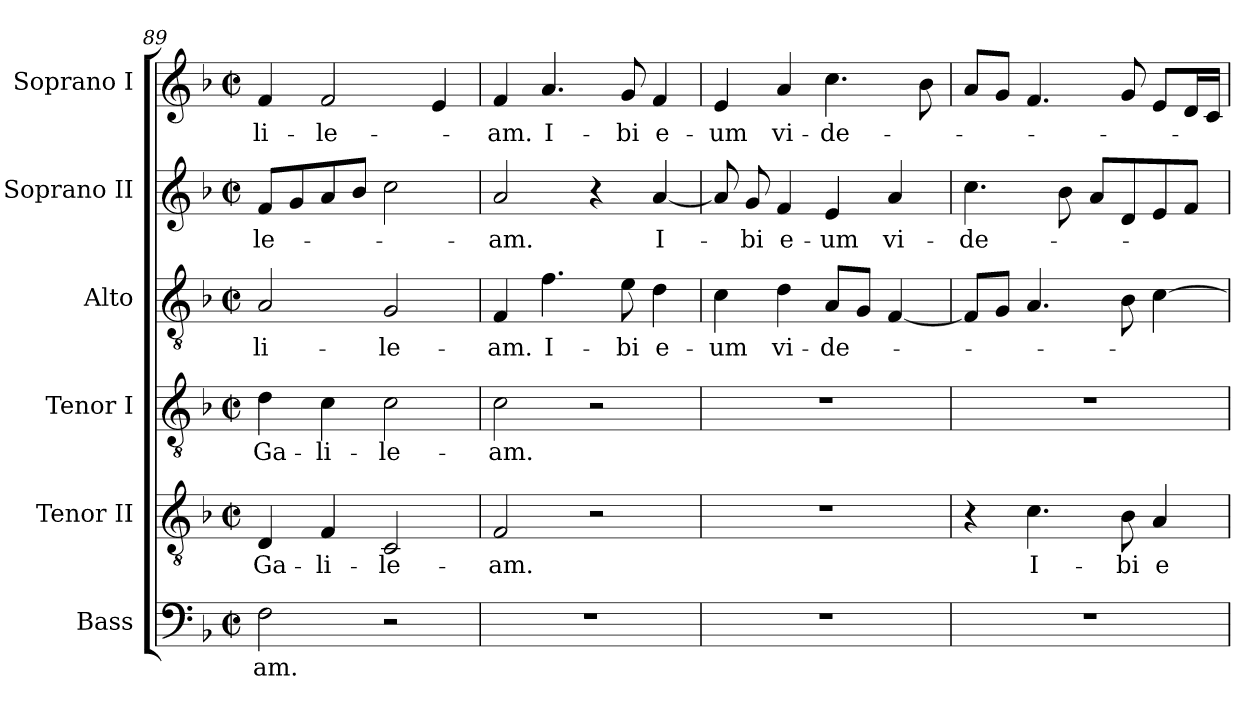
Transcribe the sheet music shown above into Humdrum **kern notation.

**kern	**text	**kern	**text	**kern	**text	**kern	**text	**kern	**text	**kern	**text
*part6	*part6	*part5	*part5	*part4	*part4	*part3	*part3	*part2	*part2	*part1	*part1
*staff6	*staff6	*staff5	*staff5	*staff4	*staff4	*staff3	*staff3	*staff2	*staff2	*staff1	*staff1
*I"Bass	*	*I"Tenor II	*	*I"Tenor I	*	*I"Alto	*	*I"Soprano II	*	*I"Soprano I	*
*I'B.	*	*I'T. II	*	*I'T.	*	*I'A.	*	*	*	*	*
*clefF4	*	*clefGv2	*	*clefGv2	*	*clefGv2	*	*clefG2	*	*clefG2	*
*	*	*ITrd7c12	*	*ITrd7c12	*	*	*	*	*	*	*
*k[b-]	*	*k[b-]	*	*k[b-]	*	*k[b-]	*	*k[b-]	*	*k[b-]	*
*F:	*	*F:	*	*F:	*	*F:	*	*F:	*	*F:	*
*M2/2	*	*M2/2	*	*M2/2	*	*M2/2	*	*M2/2	*	*M2/2	*
*met(c|)	*	*met(c|)	*	*met(c|)	*	*met(c|)	*	*met(c|)	*	*met(c|)	*
=89	=89	=89	=89	=89	=89	=89	=89	=89	=89	=89	=89
!	!LO:LY:b:color=#000000	!	!	!	!	!	!	!	!	!	!
!	!	!	!LO:LY:b:color=#000000	!	!	!	!	!	!	!	!
!	!	!	!	!	!LO:LY:b:color=#000000	!	!	!	!	!	!
!	!	!	!	!	!	!	!LO:LY:b:color=#000000	!	!	!	!
!	!	!	!	!	!	!	!	!	!LO:LY:b:color=#000000	!	!
!	!	!	!	!	!	!	!	!	!	!	!LO:LY:b:color=#000000
2Fi\	-am.	4DDi/	Ga-	4Di\	Ga-	2Ai/	-li-	8fi/L	-le-	4fi/	-li-
.	.	.	.	.	.	.	.	8gi/	.	.	.
!	!	!	!LO:LY:b:color=#000000	!	!	!	!	!	!	!	!
!	!	!	!	!	!LO:LY:b:color=#000000	!	!	!	!	!	!
!	!	!	!	!	!	!	!	!	!	!	!LO:LY:b:color=#000000
.	.	4FFi/	-li-	4Ci\	-li-	.	.	8ai/	.	2fi/	-le-
.	.	.	.	.	.	.	.	8b-i/J	.	.	.
!	!	!	!LO:LY:b:color=#000000	!	!	!	!	!	!	!	!
!	!	!	!	!	!LO:LY:b:color=#000000	!	!	!	!	!	!
!	!	!	!	!	!	!	!LO:LY:b:color=#000000	!	!	!	!
2r	.	2CCi/	-le-	2Ci\	-le-	2Gi/	-le-	2cci\	.	.	.
.	.	.	.	.	.	.	.	.	.	4ei/	.
=90	=90	=90	=90	=90	=90	=90	=90	=90	=90	=90	=90
!	!	!	!LO:LY:b:color=#000000	!	!	!	!	!	!	!	!
!	!	!	!	!	!LO:LY:b:color=#000000	!	!	!	!	!	!
!	!	!	!	!	!	!	!LO:LY:b:color=#000000	!	!	!	!
!	!	!	!	!	!	!	!	!	!LO:LY:b:color=#000000	!	!
!	!	!	!	!	!	!	!	!	!	!	!LO:LY:b:color=#000000
1r	.	2FFi/	-am.	2Ci\	-am.	4Fi/	-am.	2ai/	-am.	4fi/	-am.
!	!	!	!	!	!	!	!LO:LY:b:color=#000000	!	!	!	!
!	!	!	!	!	!	!	!	!	!	!	!LO:LY:b:color=#000000
.	.	.	.	.	.	4.fi\	I-	.	.	4.ai/	I-
.	.	2r	.	2r	.	.	.	4r	.	.	.
!	!	!	!	!	!	!	!LO:LY:b:color=#000000	!	!	!	!
!	!	!	!	!	!	!	!	!	!	!	!LO:LY:b:color=#000000
.	.	.	.	.	.	8ei\	-bi	.	.	8gi/	-bi
!	!	!	!	!	!	!	!LO:LY:b:color=#000000	!	!	!	!
!	!	!	!	!	!	!	!	!	!LO:LY:b:color=#000000	!	!
!	!	!	!	!	!	!	!	!	!	!	!LO:LY:b:color=#000000
.	.	.	.	.	.	4di\	e-	[<4ai/	I-	4fi/	e-
!!LO:PB:g=z
=91	=91	=91	=91	=91	=91	=91	=91	=91	=91	=91	=91
!	!	!	!	!	!	!	!LO:LY:b:color=#000000	!	!	!	!
!	!	!	!	!	!	!	!	!	!	!	!LO:LY:b:color=#000000
1r	.	1r	.	1r	.	4ci\	-um	8ai/]	.	4ei/	-um
!	!	!	!	!	!	!	!	!	!LO:LY:b:color=#000000	!	!
.	.	.	.	.	.	.	.	8gi/	-bi	.	.
!	!	!	!	!	!	!	!LO:LY:b:color=#000000	!	!	!	!
!	!	!	!	!	!	!	!	!	!LO:LY:b:color=#000000	!	!
!	!	!	!	!	!	!	!	!	!	!	!LO:LY:b:color=#000000
.	.	.	.	.	.	4di\	vi-	4fi/	e-	4ai/	vi-
!	!	!	!	!	!	!	!LO:LY:b:color=#000000	!	!	!	!
!	!	!	!	!	!	!	!	!	!LO:LY:b:color=#000000	!	!
!	!	!	!	!	!	!	!	!	!	!	!LO:LY:b:color=#000000
.	.	.	.	.	.	8Ai/L	-de-	4ei/	-um	4.cci\	-de-
.	.	.	.	.	.	8Gi/J	.	.	.	.	.
!	!	!	!	!	!	!	!	!	!LO:LY:b:color=#000000	!	!
.	.	.	.	.	.	[<4Fi/	.	4ai/	vi-	.	.
.	.	.	.	.	.	.	.	.	.	8b-i\	.
=92	=92	=92	=92	=92	=92	=92	=92	=92	=92	=92	=92
!	!	!	!	!	!	!	!	!	!LO:LY:b:color=#000000	!	!
1r	.	4r	.	1r	.	8Fi/L]	.	4.cci\	-de-	8ai/L	.
.	.	.	.	.	.	8Gi/J	.	.	.	8gi/J	.
!	!	!	!LO:LY:b:color=#000000	!	!	!	!	!	!	!	!
.	.	4.Ci\	I-	.	.	4.Ai/	.	.	.	4.fi/	.
.	.	.	.	.	.	.	.	8b-i\	.	.	.
.	.	.	.	.	.	.	.	8ai/L	.	.	.
!	!	!	!LO:LY:b:color=#000000	!	!	!	!	!	!	!	!
.	.	8BB-i\	-bi	.	.	8B-i\	.	8di/	.	8gi/	.
!	!	!	!LO:LY:b:color=#000000	!	!	!	!	!	!	!	!
.	.	4AAi/	e-	.	.	[>4ci\	.	8ei/	.	8ei/L	.
.	.	.	.	.	.	.	.	8fi/J	.	16di/L	.
.	.	.	.	.	.	.	.	.	.	16ci/JJ	.
=	=	=	=	=	=	=	=	=	=	=	=
*-	*-	*-	*-	*-	*-	*-	*-	*-	*-	*-	*-
